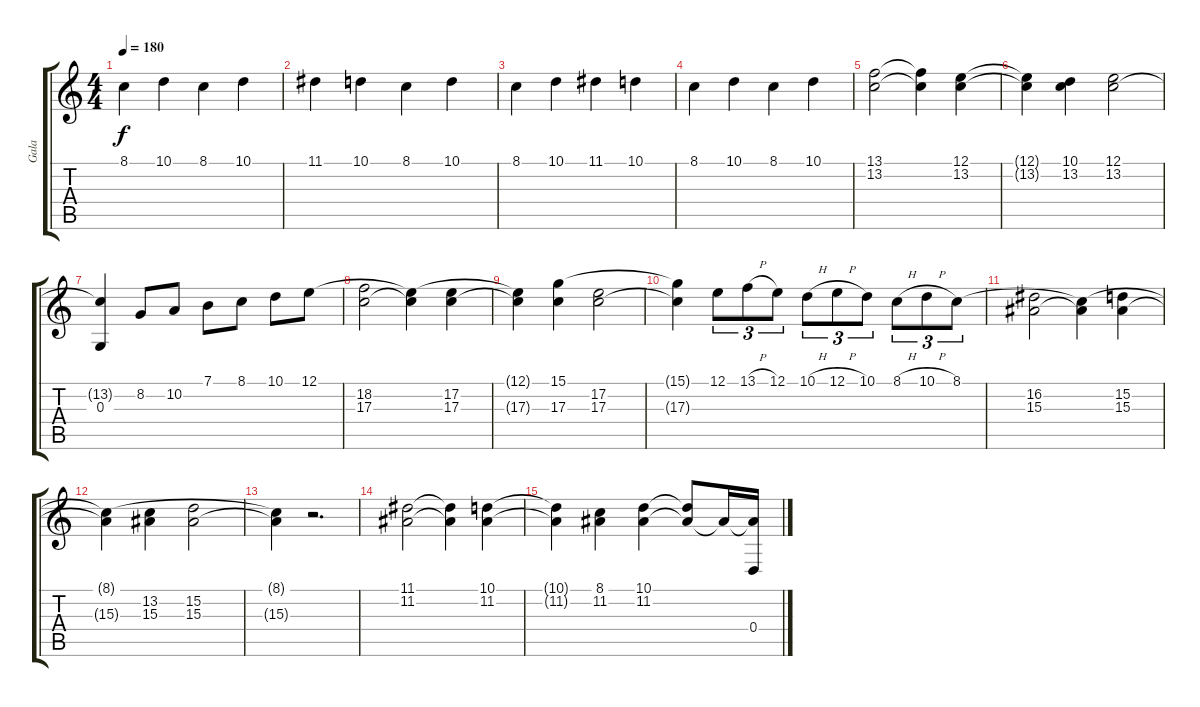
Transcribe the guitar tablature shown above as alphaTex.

\track ("Gala" "Gala") {instrument bagpipe}
\staff {score tabs}
\tuning (E4 B3 G3 D3 A2 E2) {hide}
\ts (4 4)
\tempo 180
\clef g2
\ks c
8.1.4{dy f} 10.1.4 8.1.4 10.1.4 |
11.1.4 10.1.4 8.1.4 10.1.4 |
8.1.4 10.1.4 11.1.4 10.1.4 |
8.1.4 10.1.4 8.1.4 10.1.4 |
(13.1 13.2).2 (13.1{t} 13.2{t}).4 (12.1 13.2).4 |
(12.1{t} 13.2{t}).4 (10.1 13.2).4 (12.1 13.2).2 |
(13.2{t} 0.3).4 8.2.8 10.2.8 7.1.8 8.1.8 10.1.8 12.1.8 |
(18.2 17.3).2 (12.1{t} 17.3{t}).4 (17.2 17.3).4 |
(12.1{t} 17.3{t}).4 (15.1 17.3).4 (17.2 17.3).2 |
(15.1{t} 17.3{t}).4 12.1.8{tu (3 2)} 13.1{h}.8{tu (3 2)} 12.1.8{tu (3 2)} 10.1{h}.8{tu (3 2)} 12.1{h}.8{tu (3 2)} 10.1.8{tu (3 2)} 8.1{h}.8{tu (3 2)} 10.1{h}.8{tu (3 2)} 8.1.8{tu (3 2)} |
(16.2 15.3).2 (8.1{t} 15.3{t}).4 (15.2 15.3).4 |
(8.1{t} 15.3{t}).4 (13.2 15.3).4 (15.2 15.3).2 |
(8.1{t} 15.3{t}).4 r.2{d} |
(11.1 11.2).2 (11.1{t} 11.2{t}).4 (10.1 11.2).4 |
(10.1{t} 11.2{t}).4 (8.1 11.2).4 (10.1 11.2).4 (10.1{t} 11.2{t}).8 11.2{t}.16 (11.2{t} 0.4).16
